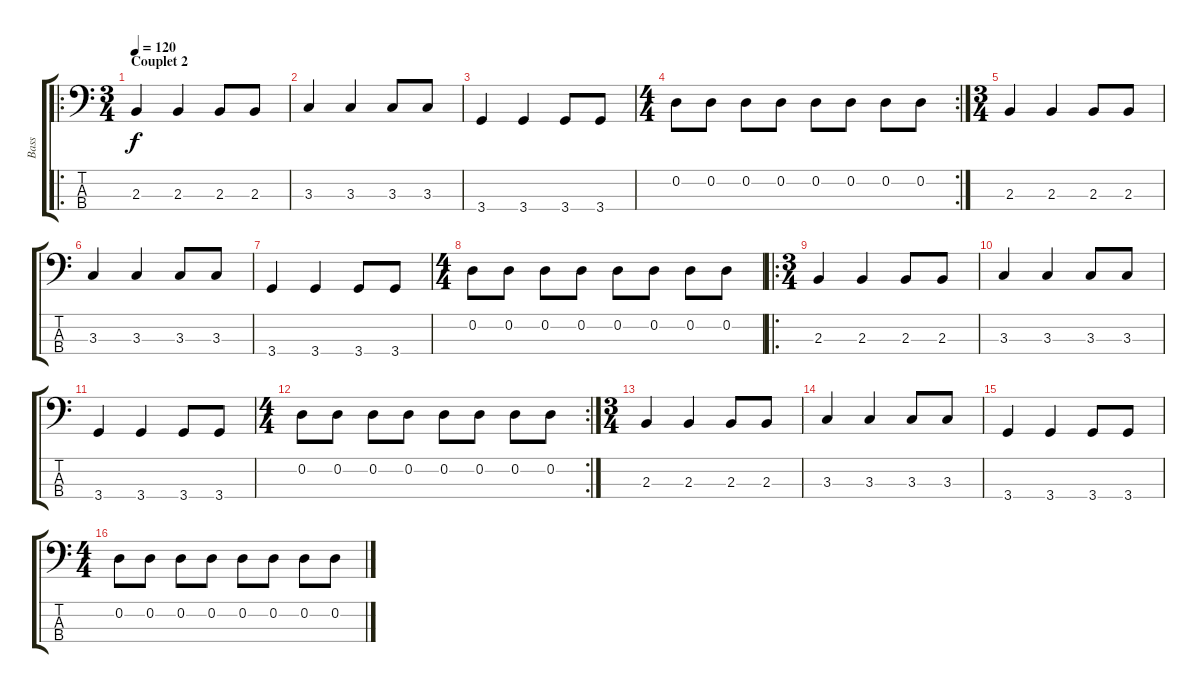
\track ("Bass" "Bass") {instrument electricbassfinger}
\staff {score tabs}
\tuning (G2 D2 A1 E1) {hide}
\ro
\ts (3 4)
\section ("" "Couplet 2")
\tempo 120
\clef f4
\ks c
2.3.4{dy f} 2.3.4 2.3.8 2.3.8 |
3.3.4 3.3.4 3.3.8 3.3.8 |
3.4.4 3.4.4 3.4.8 3.4.8 |
\rc 2
\ts (4 4)
0.2.8 0.2.8 0.2.8 0.2.8 0.2.8 0.2.8 0.2.8 0.2.8 |
\ts (3 4)
2.3.4 2.3.4 2.3.8 2.3.8 |
3.3.4 3.3.4 3.3.8 3.3.8 |
3.4.4 3.4.4 3.4.8 3.4.8 |
\ts (4 4)
0.2.8 0.2.8 0.2.8 0.2.8 0.2.8 0.2.8 0.2.8 0.2.8 |
\ro
\ts (3 4)
2.3.4 2.3.4 2.3.8 2.3.8 |
3.3.4 3.3.4 3.3.8 3.3.8 |
3.4.4 3.4.4 3.4.8 3.4.8 |
\rc 2
\ts (4 4)
0.2.8 0.2.8 0.2.8 0.2.8 0.2.8 0.2.8 0.2.8 0.2.8 |
\ts (3 4)
2.3.4 2.3.4 2.3.8 2.3.8 |
3.3.4 3.3.4 3.3.8 3.3.8 |
3.4.4 3.4.4 3.4.8 3.4.8 |
\ts (4 4)
0.2.8 0.2.8 0.2.8 0.2.8 0.2.8 0.2.8 0.2.8 0.2.8
